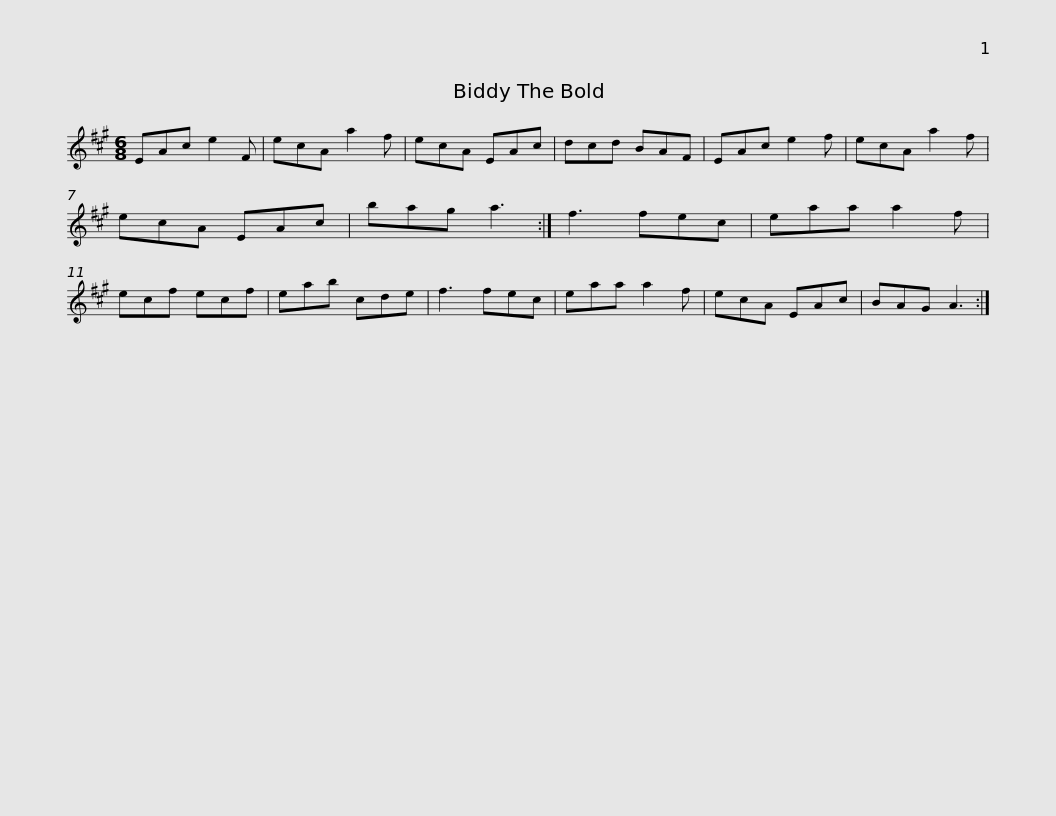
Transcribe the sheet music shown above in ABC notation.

X:1
L:1/8
M:6/8
I:linebreak $
K:A
V:1 treble
V:1
 EAc e2 F | ecA a2 f | ecA EAc | dcd BAF | EAc e2 f | %5
 ecA a2 f | ecA EAc |$ bag a3 :| f3 fec | eaa a2 f | %10
 ecf ecf | eab cde | f3 fec | eaa a2 f |$ ecA EAc | %15
 BAG A3 :| %16
